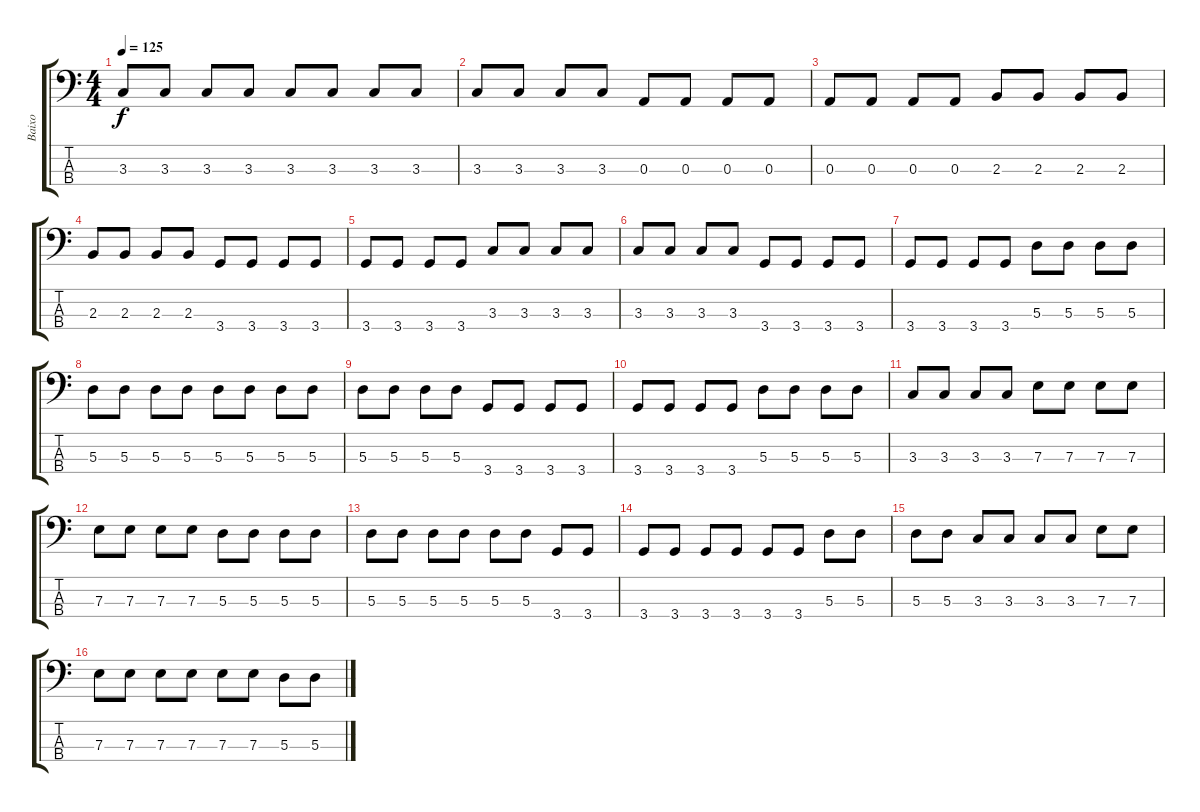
\track ("Baixo" "Baixo") {instrument electricbassfinger}
\staff {score tabs}
\tuning (G2 D2 A1 E1) {hide}
\ts (4 4)
\tempo 125
\clef f4
\ks c
3.3.8{dy f} 3.3.8 3.3.8 3.3.8 3.3.8 3.3.8 3.3.8 3.3.8 |
3.3.8 3.3.8 3.3.8 3.3.8 0.3.8 0.3.8 0.3.8 0.3.8 |
0.3.8 0.3.8 0.3.8 0.3.8 2.3.8 2.3.8 2.3.8 2.3.8 |
2.3.8 2.3.8 2.3.8 2.3.8 3.4.8 3.4.8 3.4.8 3.4.8 |
3.4.8 3.4.8 3.4.8 3.4.8 3.3.8 3.3.8 3.3.8 3.3.8 |
3.3.8 3.3.8 3.3.8 3.3.8 3.4.8 3.4.8 3.4.8 3.4.8 |
3.4.8 3.4.8 3.4.8 3.4.8 5.3.8 5.3.8 5.3.8 5.3.8 |
5.3.8 5.3.8 5.3.8 5.3.8 5.3.8 5.3.8 5.3.8 5.3.8 |
5.3.8 5.3.8 5.3.8 5.3.8 3.4.8 3.4.8 3.4.8 3.4.8 |
3.4.8 3.4.8 3.4.8 3.4.8 5.3.8 5.3.8 5.3.8 5.3.8 |
3.3.8 3.3.8 3.3.8 3.3.8 7.3.8 7.3.8 7.3.8 7.3.8 |
7.3.8 7.3.8 7.3.8 7.3.8 5.3.8 5.3.8 5.3.8 5.3.8 |
5.3.8 5.3.8 5.3.8 5.3.8 5.3.8 5.3.8 3.4.8 3.4.8 |
3.4.8 3.4.8 3.4.8 3.4.8 3.4.8 3.4.8 5.3.8 5.3.8 |
5.3.8 5.3.8 3.3.8 3.3.8 3.3.8 3.3.8 7.3.8 7.3.8 |
7.3.8 7.3.8 7.3.8 7.3.8 7.3.8 7.3.8 5.3.8 5.3.8
